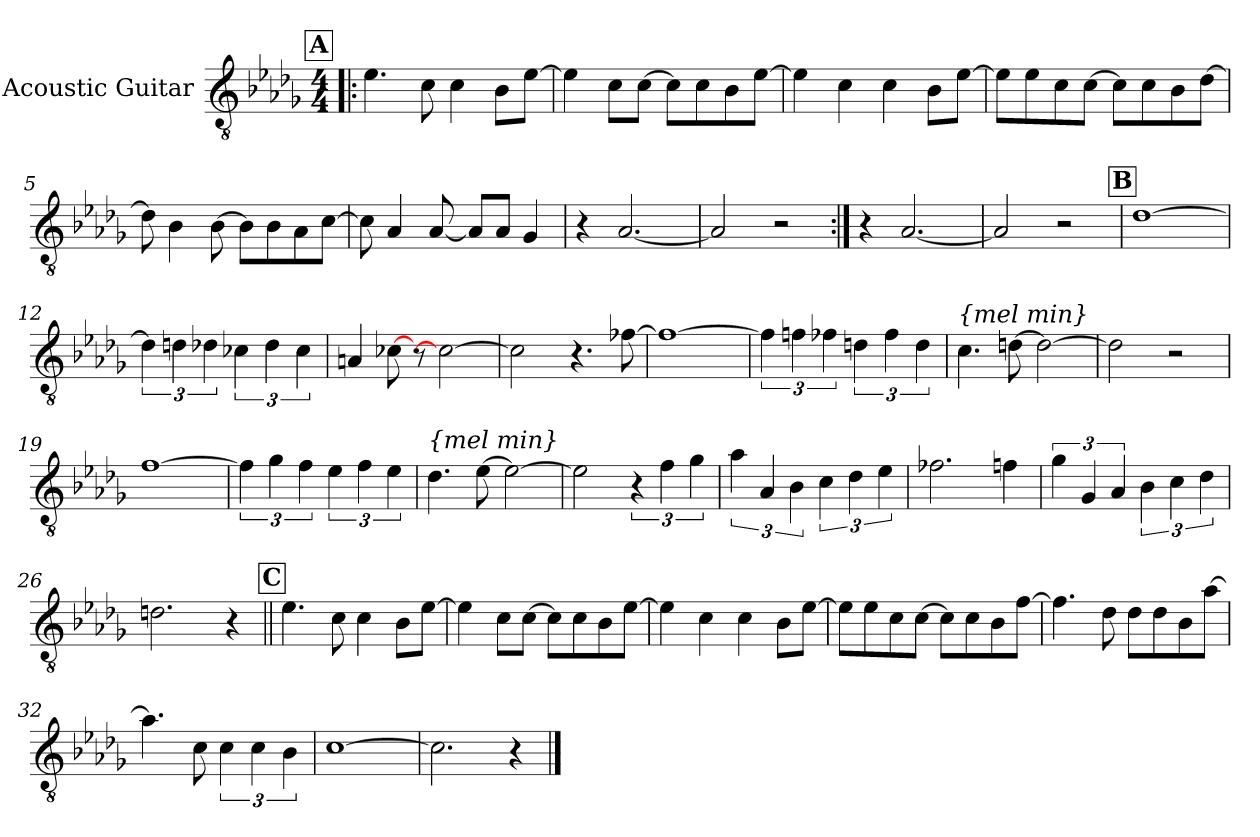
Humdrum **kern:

**kern
*part1
*staff1
*I"Acoustic Guitar
*I'Guit.
*clefGv2
*k[b-e-a-d-g-]
*M4/4
*MM120
!!LO:REH:place=s1:a:B:fs=10:t=A
=1!|:
4.e-\
8c\
4c\
8B-\L
[8e-\J
=2
4e-\]
8c\L
[8c\J
8c\L]
8c\
8B-\
[8e-\J
=3
4e-\]
4c\
4c\
8B-\L
[8e-\J
=4
8e-\L]
8e-\
8c\
[8c\J
8c\L]
8c\
8B-\
[8d-\J
!!LO:LB:g=z
=5
8d-\]
4B-\
[8B-\
8B-\L]
8B-\
8A-\
[8c\J
=6
8c\]
4A-/
[8A-/
8A-/L]
8A-/J
4G-/
=7
4r
[2.A-/
=8
2A-/]
2r
=9:|!
4r
[2.A-/
=10
2A-/]
2r
!!LO:LB:g=z
!!LO:REH:place=s1:a:B:fs=10:t=B
=11
[1d-
=12
6d-\]
6dn\
6d-X\
6c-X\
6d-\
6c-\
=13
4An/
[8c-X\
8r
2c-\_
=14
2c-\]
4.r
[8f-X\
!!LO:LB:g=z
=15
1f-_
=16
6f-\]
6fn\
6f-X\
6dn\
6f-\
6d\
=17
!LO:TX:a:i:t={mel min}
4.c\
[8dn\
2d\_
=18
2d\]
2r
!!LO:LB:g=z
=19
[1f
=20
6f\]
6g-\
6f\
6e-\
6f\
6e-\
=21
!LO:TX:a:i:t={mel min}
4.d-\
[8e-\
2e-\_
=22
2e-\]
6r
6f\
6g-\
!!LO:LB:g=z
=23
6a-\
6A-/
6B-\
6c\
6d-\
6e-\
=24
2.f-X\
4fn\
=25
6g-\
6G-/
6A-/
6B-\
6c\
6d-\
=26
2.dn\
4r
!!LO:LB:g=z
!!LO:REH:place=s1:a:B:fs=10:t=C
=27||
4.e-\
8c\
4c\
8B-\L
[8e-\J
=28
4e-\]
8c\L
[8c\J
8c\L]
8c\
8B-\
[8e-\J
=29
4e-\]
4c\
4c\
8B-\L
[8e-\J
=30
8e-\L]
8e-\
8c\
[8c\J
8c\L]
8c\
8B-\
[8f\J
!!LO:LB:g=z
=31
4.f\]
8d-\
8d-\L
8d-\
8B-\
[8a-\J
=32
4.a-\]
8c\
6c\
6c\
6B-\
=33
[1c
=34
2.c\]
4r
==
*-
